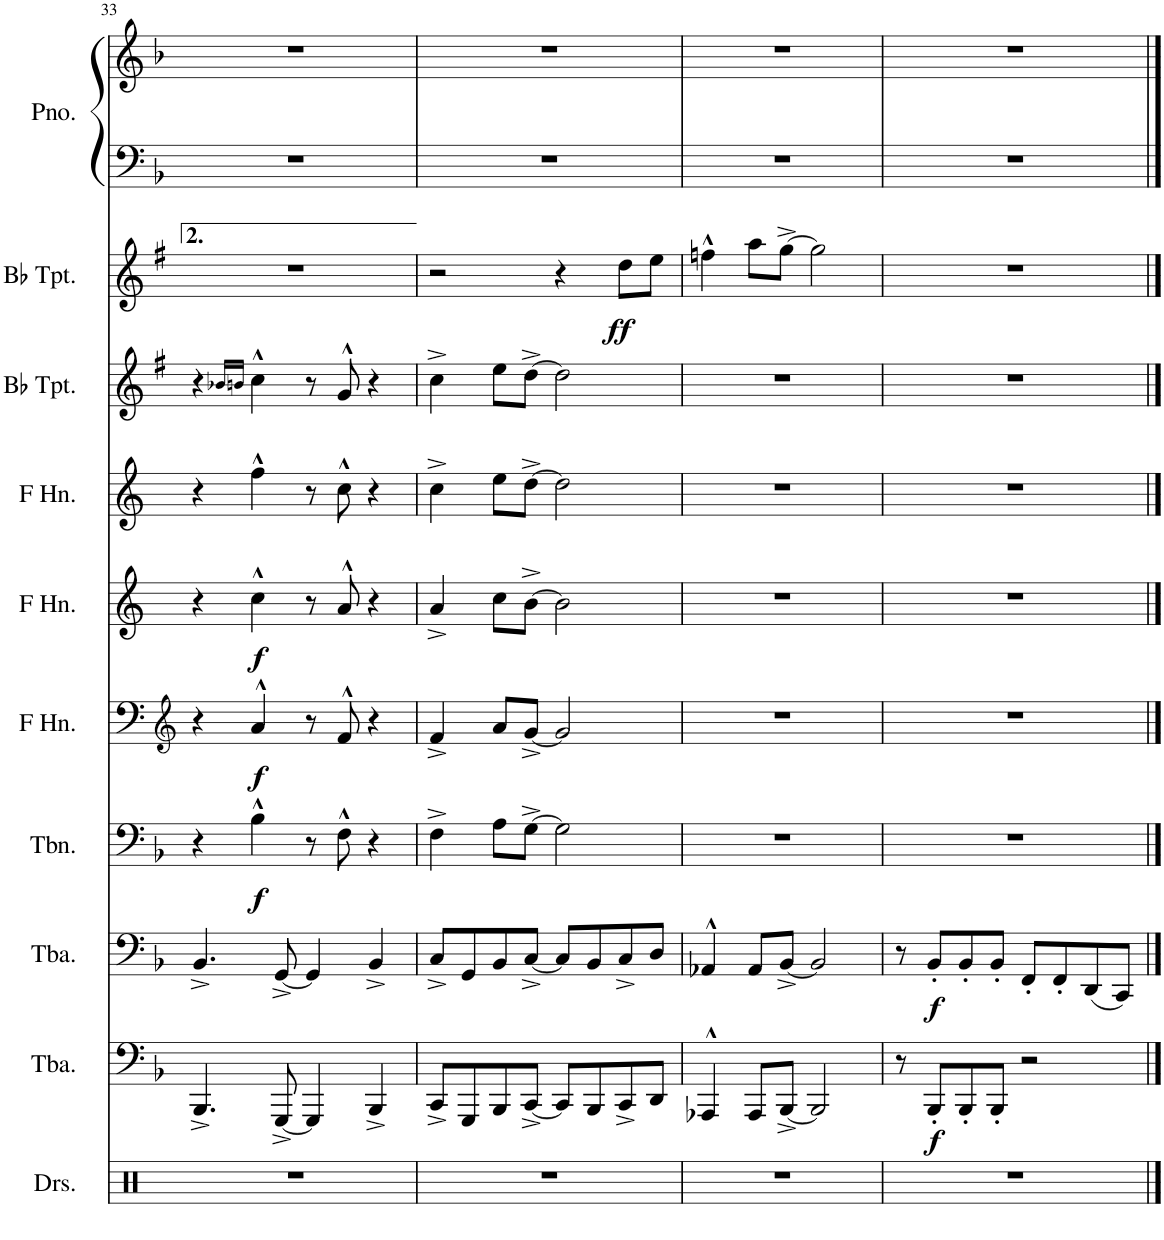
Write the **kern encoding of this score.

**kern	**kern	**dynam	**kern	**dynam	**kern	**dynam	**kern	**dynam	**kern	**dynam	**kern	**kern	**kern	**dynam	**kern	**kern
*part10	*part9	*part9	*part8	*part8	*part7	*part7	*part6	*part6	*part5	*part5	*part4	*part3	*part2	*part2	*part1	*part1
*staff11	*staff10	*staff10	*staff9	*staff9	*staff8	*staff8	*staff7	*staff7	*staff6	*staff6	*staff5	*staff4	*staff3	*staff3	*staff2	*staff1
*I"Drumset	*I"Tuba	*	*I"Tuba	*	*I"Trombone	*	*I"Horn in F	*	*I"Horn in F	*	*I"Horn in F	*I"Bb Trumpet	*I"Bb Trumpet	*	*I"Piano	*
*I'Drs.	*I'Tba.	*	*I'Tba.	*	*I'Tbn.	*	*	*	*	*	*	*I'Bb Tpt.	*I'Bb Tpt.	*	*I'Pno.	*
!!LO:PB:g=z
*clefX	*clefF4	*	*clefF4	*	*clefF4	*	*clefG2	*	*clefG2	*	*clefG2	*clefG2	*clefG2	*	*clefF4	*clefG2
*	*	*	*	*	*	*	*Trd4c7	*	*Trd4c7	*	*Trd4c7	*Trd1c2	*Trd1c2	*	*	*
*k[]	*k[b-]	*	*k[b-]	*	*k[b-]	*	*k[]	*	*k[]	*	*k[]	*k[f#]	*k[f#]	*	*k[b-]	*k[b-]
*M4/4	*M4/4	*	*M4/4	*	*M4/4	*	*M4/4	*	*M4/4	*	*M4/4	*M4/4	*M4/4	*	*M4/4	*M4/4
=33	=33	=33	=33	=33	=33	=33	=33	=33	=33	=33	=33	=33	=33	=33	=33	=33
1r	4.BBB-^/	.	4.BB-^/	.	4r	.	4r	.	4r	.	4r	4r	1r	.	1r	1r
.	.	.	.	.	.	.	.	.	.	.	.	16qb-X/LL	.	.	.	.
.	.	.	.	.	.	.	.	.	.	.	.	16qbn/JJ	.	.	.	.
!	!	!	!	!	!	!LO:DY:b	!	!LO:DY:b	!	!LO:DY:b	!	!	!	!	!	!
.	.	.	.	.	4B-^^\	f	4a^^/	f	4cc^^\	f	4ff^^\	4cc^^\	.	.	.	.
.	[8GGG^/	.	[8GG^/	.	.	.	.	.	.	.	.	.	.	.	.	.
.	4GGG/]	.	4GG/]	.	8r	.	8r	.	8r	.	8r	8r	.	.	.	.
.	.	.	.	.	8F^^\	.	8f^^/	.	8a^^/	.	8cc^^\	8g^^/	.	.	.	.
.	4BBB-^/	.	4BB-^/	.	4r	.	4r	.	4r	.	4r	4r	.	.	.	.
=34	=34	=34	=34	=34	=34	=34	=34	=34	=34	=34	=34	=34	=34	=34	=34	=34
1r	8CC^/L	.	8C^/L	.	4F^\	.	4f^/	.	4a^/	.	4cc^\	4cc^\	2r	.	1r	1r
.	8GGG/	.	8GG/	.	.	.	.	.	.	.	.	.	.	.	.	.
.	8BBB-/	.	8BB-/	.	8A\L	.	8a/L	.	8cc\L	.	8ee\L	8ee\L	.	.	.	.
.	[8CC^/J	.	[8C^/J	.	[8G^\J	.	[8g^/J	.	[8b^\J	.	[8dd^\J	[8dd^\J	.	.	.	.
.	8CC/L]	.	8C/L]	.	2G\]	.	2g/]	.	2b\]	.	2dd\]	2dd\]	4r	.	.	.
.	8BBB-/	.	8BB-/	.	.	.	.	.	.	.	.	.	.	.	.	.
!	!	!	!	!	!	!	!	!	!	!	!	!	!	!LO:DY:b	!	!
.	8CC^/	.	8C^/	.	.	.	.	.	.	.	.	.	8dd\L	ff	.	.
.	8DD/J	.	8D/J	.	.	.	.	.	.	.	.	.	8ee\J	.	.	.
=35	=35	=35	=35	=35	=35	=35	=35	=35	=35	=35	=35	=35	=35	=35	=35	=35
1r	4AAA-X^^/	.	4AA-X^^/	.	1r	.	1r	.	1r	.	1r	1r	4ffn^^\	.	1r	1r
.	8AAA-/L	.	8AA-/L	.	.	.	.	.	.	.	.	.	8aa\L	.	.	.
.	[8BBB-^/J	.	[8BB-^/J	.	.	.	.	.	.	.	.	.	[8gg^\J	.	.	.
.	2BBB-/]	.	2BB-/]	.	.	.	.	.	.	.	.	.	2gg\]	.	.	.
=36	=36	=36	=36	=36	=36	=36	=36	=36	=36	=36	=36	=36	=36	=36	=36	=36
1r	8r	.	8r	.	1r	.	1r	.	1r	.	1r	1r	1r	.	1r	1r
!	!	!LO:DY:b	!	!LO:DY:b	!	!	!	!	!	!	!	!	!	!	!	!
.	8BBB-'/L	f	8BB-'/L	f	.	.	.	.	.	.	.	.	.	.	.	.
.	8BBB-'/	.	8BB-'/	.	.	.	.	.	.	.	.	.	.	.	.	.
.	8BBB-'/J	.	8BB-'/J	.	.	.	.	.	.	.	.	.	.	.	.	.
.	2r	.	8FF'/L	.	.	.	.	.	.	.	.	.	.	.	.	.
.	.	.	8FF'/	.	.	.	.	.	.	.	.	.	.	.	.	.
.	.	.	(8DD/	.	.	.	.	.	.	.	.	.	.	.	.	.
.	.	.	8CC/J)	.	.	.	.	.	.	.	.	.	.	.	.	.
==	==	==	==	==	==	==	==	==	==	==	==	==	==	==	==	==
*-	*-	*-	*-	*-	*-	*-	*-	*-	*-	*-	*-	*-	*-	*-	*-	*-
